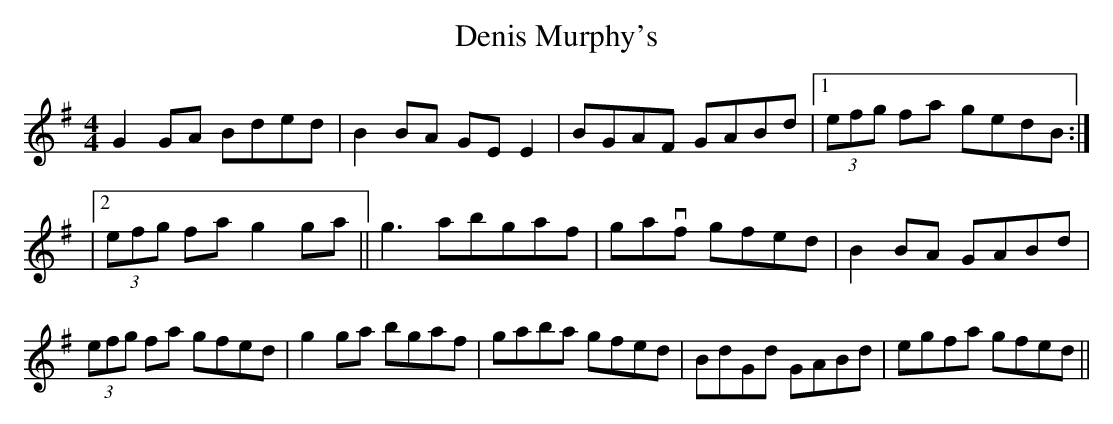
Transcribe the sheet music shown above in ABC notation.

X:1
T: Denis Murphy's
L: 1/8
M: 4/4
K: G
G2 GA Bded|B2 BA GE E2|BGAF GABd|1 (3efg fa gedB :|
|2 (3efg fa g2 ga||g3 abgaf|gavf gfed|B2 BA GABd|
(3efg fa gfed|g2 ga bgaf|gaba gfed|BdGd GABd|\
egfa gfed ||
